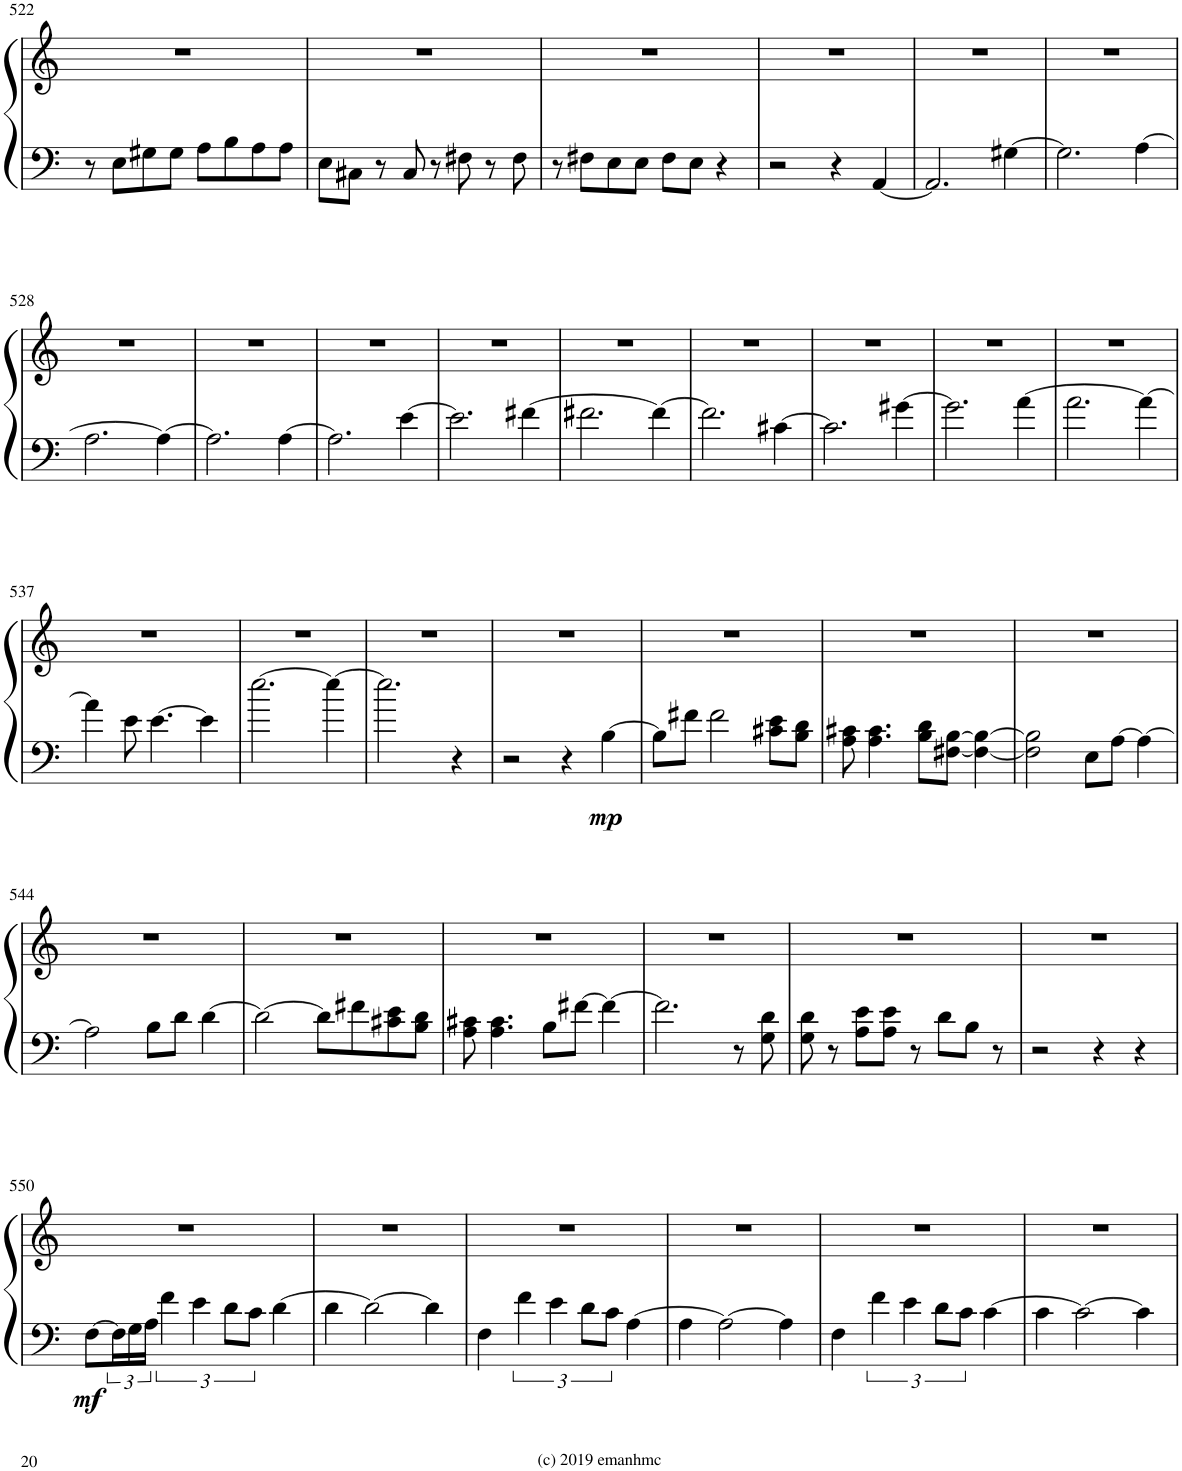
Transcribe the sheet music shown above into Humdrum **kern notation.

**kern	**kern	**dynam
*part1	*part1	*part1
*staff2	*staff1	*staff1/2
*I"Piano	*	*
*I'Pno.	*	*
!!LO:PB:g=z
*clefF4	*clefG2	*
*k[]	*k[]	*
*M4/4	*M4/4	*
*met(c)	*met(c)	*
=522	=522	=522
8r	1r	.
8E\L	.	.
8G#X\	.	.
8G#\J	.	.
8A\L	.	.
8B\	.	.
8A\	.	.
8A\J	.	.
=523	=523	=523
8E\L	1r	.
8C#X\J	.	.
8r	.	.
8C#/	.	.
8r	.	.
8F#X\	.	.
8r	.	.
8F#\	.	.
=524	=524	=524
8r	1r	.
8F#X\L	.	.
8E\	.	.
8E\J	.	.
8F#\L	.	.
8E\J	.	.
4r	.	.
=525	=525	=525
2r	1r	.
4r	.	.
[4AA/	.	.
=526	=526	=526
2.AA/]	1r	.
[4G#X\	.	.
=527	=527	=527
2.G#\]	1r	.
[4A\	.	.
!!LO:LB:g=z
=528	=528	=528
2.A\	1r	.
4A\_	.	.
=529	=529	=529
2.A\]	1r	.
[4A\	.	.
=530	=530	=530
2.A\]	1r	.
[4e\	.	.
=531	=531	=531
2.e\]	1r	.
[4f#X\	.	.
=532	=532	=532
2.f#X\	1r	.
4f#\_	.	.
=533	=533	=533
2.f#\]	1r	.
[4c#X\	.	.
=534	=534	=534
2.c#\]	1r	.
[4g#X\	.	.
=535	=535	=535
2.g#\]	1r	.
[4a\	.	.
=536	=536	=536
2.a\	1r	.
4a\_	.	.
!!LO:LB:g=z
=537	=537	=537
4a\]	1r	.
8e\	.	.
[4.e\	.	.
4e\]	.	.
=538	=538	=538
[2.ee\	1r	.
4ee\_	.	.
=539	=539	=539
2.ee\]	1r	.
4r	.	.
=540	=540	=540
2r	1r	.
4r	.	.
!	!	!LO:DY:b=2
[4B\	.	mp
=541	=541	=541
8B\L]	1r	.
8f#X\J	.	.
2f#\	.	.
8c#X\ 8e\L	.	.
8B\ 8d\J	.	.
=542	=542	=542
8A\ 8c#X\	1r	.
4.A\ 4.c#\	.	.
8B\ 8d\L	.	.
[8F#X\ [8B\J	.	.
4F#\_ 4B\_	.	.
=543	=543	=543
2F#\] 2B\]	1r	.
8E\L	.	.
[8A\J	.	.
4A\_	.	.
!!LO:LB:g=z
=544	=544	=544
2A\]	1r	.
8B\L	.	.
8d\J	.	.
[4d\	.	.
=545	=545	=545
2d\_	1r	.
8d\L]	.	.
8f#X\	.	.
8c#X\ 8e\	.	.
8B\ 8d\J	.	.
=546	=546	=546
8A\ 8c#X\	1r	.
4.A\ 4.c#\	.	.
8B\L	.	.
[8f#X\J	.	.
4f#\_	.	.
=547	=547	=547
2.f#\]	1r	.
8r	.	.
8G\ 8d\	.	.
=548	=548	=548
8G\ 8d\	1r	.
8r	.	.
8A\ 8e\L	.	.
8A\ 8e\J	.	.
8r	.	.
8d\L	.	.
8B\J	.	.
8r	.	.
=549	=549	=549
2r	1r	.
4r	.	.
4r	.	.
!!LO:LB:g=z
=550	=550	=550
!	!	!LO:DY:b=2
[8F\L	1r	mf
24F\L]	.	.
24G\	.	.
24A\JJ	.	.
6f\	.	.
6e\	.	.
12d\L	.	.
12c\J	.	.
[4d\	.	.
=551	=551	=551
4d\	1r	.
2d\_	.	.
4d\]	.	.
=552	=552	=552
4F\	1r	.
6f\	.	.
6e\	.	.
12d\L	.	.
12c\J	.	.
[4A\	.	.
=553	=553	=553
4A\	1r	.
2A\_	.	.
4A\]	.	.
=554	=554	=554
4F\	1r	.
6f\	.	.
6e\	.	.
12d\L	.	.
12c\J	.	.
[4c\	.	.
=555	=555	=555
4c\	1r	.
2c\_	.	.
4c\]	.	.
=	=	=
*-	*-	*-
